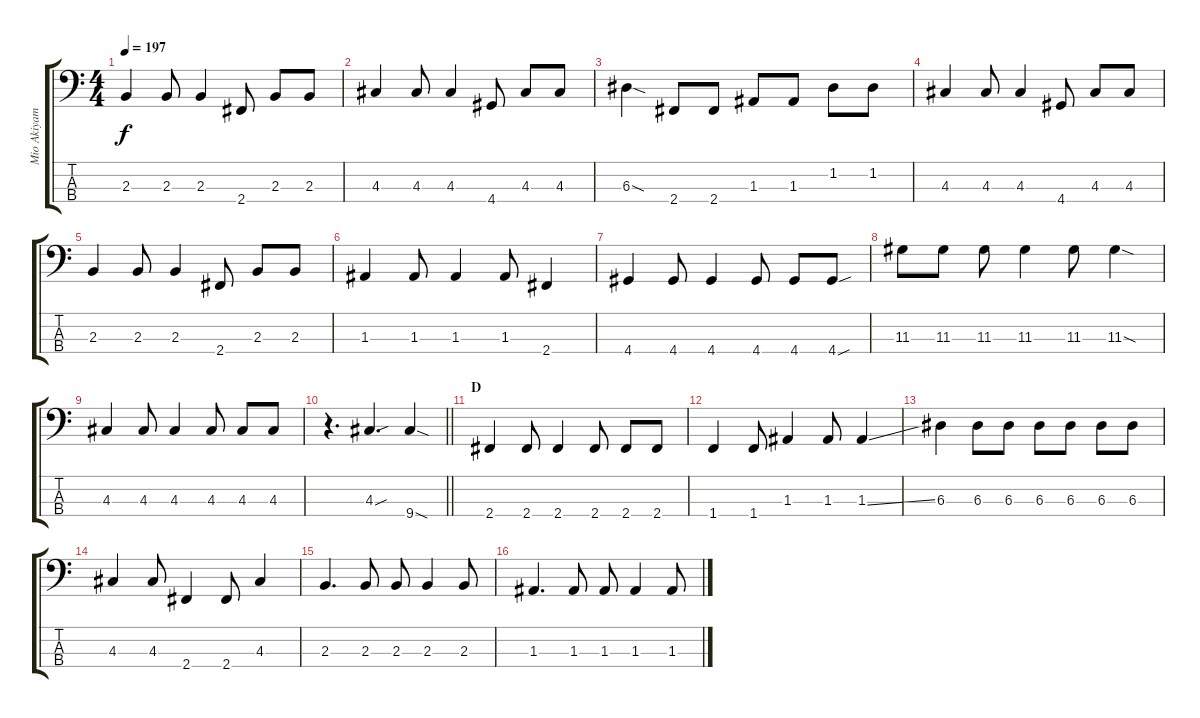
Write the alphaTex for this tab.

\track ("Mio Akiyama" "Mio Akiyam") {instrument electricbasspick}
\staff {score tabs}
\tuning (G2 D2 A1 E1) {hide}
\ts (4 4)
\tempo 197
\clef f4
\ks c
2.3.4{dy f} 2.3.8 2.3.4 2.4.8 2.3.8 2.3.8 |
4.3.4 4.3.8 4.3.4 4.4.8 4.3.8 4.3.8 |
6.3{sod}.4 2.4.8 2.4.8 1.3.8 1.3.8 1.2.8 1.2.8 |
4.3.4 4.3.8 4.3.4 4.4.8 4.3.8 4.3.8 |
2.3.4 2.3.8 2.3.4 2.4.8 2.3.8 2.3.8 |
1.3.4 1.3.8 1.3.4 1.3.8 2.4.4 |
4.4.4 4.4.8 4.4.4 4.4.8 4.4.8 4.4{sou}.8 |
11.3.8 11.3.8 11.3.8 11.3.4 11.3.8 11.3{sod}.4 |
4.3.4 4.3.8 4.3.4 4.3.8 4.3.8 4.3.8 |
\barLineRight lightlight
r.4{d} 4.3{sou}.4{d} 9.4{sod}.4 |
\section ("" "D")
2.4.4 2.4.8 2.4.4 2.4.8 2.4.8 2.4.8 |
1.4.4 1.4.8 1.3.4 1.3.8 1.3{ss}.4 |
6.3.4 6.3.8 6.3.8 6.3.8 6.3.8 6.3.8 6.3.8 |
4.3.4 4.3.8 2.4.4 2.4.8 4.3.4 |
2.3.4{d} 2.3.8 2.3.8 2.3.4 2.3.8 |
1.3.4{d} 1.3.8 1.3.8 1.3.4 1.3.8
